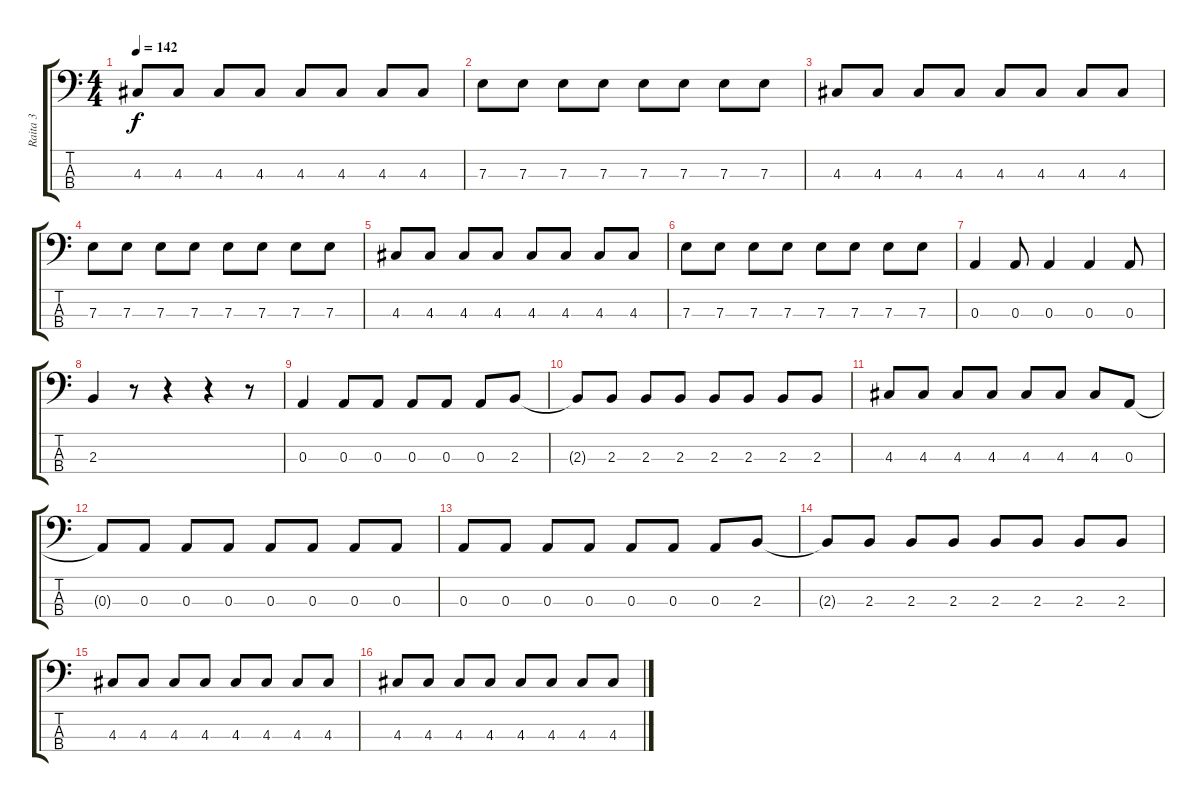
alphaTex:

\track ("Raita 3" "Raita 3") {instrument electricbassfinger}
\staff {score tabs}
\tuning (G2 D2 A1 E1) {hide}
\ts (4 4)
\tempo 142
\clef f4
\ks c
4.3.8{dy f} 4.3.8 4.3.8 4.3.8 4.3.8 4.3.8 4.3.8 4.3.8 |
7.3.8 7.3.8 7.3.8 7.3.8 7.3.8 7.3.8 7.3.8 7.3.8 |
4.3.8 4.3.8 4.3.8 4.3.8 4.3.8 4.3.8 4.3.8 4.3.8 |
7.3.8 7.3.8 7.3.8 7.3.8 7.3.8 7.3.8 7.3.8 7.3.8 |
4.3.8 4.3.8 4.3.8 4.3.8 4.3.8 4.3.8 4.3.8 4.3.8 |
7.3.8 7.3.8 7.3.8 7.3.8 7.3.8 7.3.8 7.3.8 7.3.8 |
0.3.4 0.3.8 0.3.4 0.3.4 0.3.8 |
2.3.4 r.8 r.4 r.4 r.8 |
0.3.4 0.3.8 0.3.8 0.3.8 0.3.8 0.3.8 2.3.8 |
2.3{t}.8 2.3.8 2.3.8 2.3.8 2.3.8 2.3.8 2.3.8 2.3.8 |
4.3.8 4.3.8 4.3.8 4.3.8 4.3.8 4.3.8 4.3.8 0.3.8 |
0.3{t}.8 0.3.8 0.3.8 0.3.8 0.3.8 0.3.8 0.3.8 0.3.8 |
0.3.8 0.3.8 0.3.8 0.3.8 0.3.8 0.3.8 0.3.8 2.3.8 |
2.3{t}.8 2.3.8 2.3.8 2.3.8 2.3.8 2.3.8 2.3.8 2.3.8 |
4.3.8 4.3.8 4.3.8 4.3.8 4.3.8 4.3.8 4.3.8 4.3.8 |
4.3.8 4.3.8 4.3.8 4.3.8 4.3.8 4.3.8 4.3.8 4.3.8
